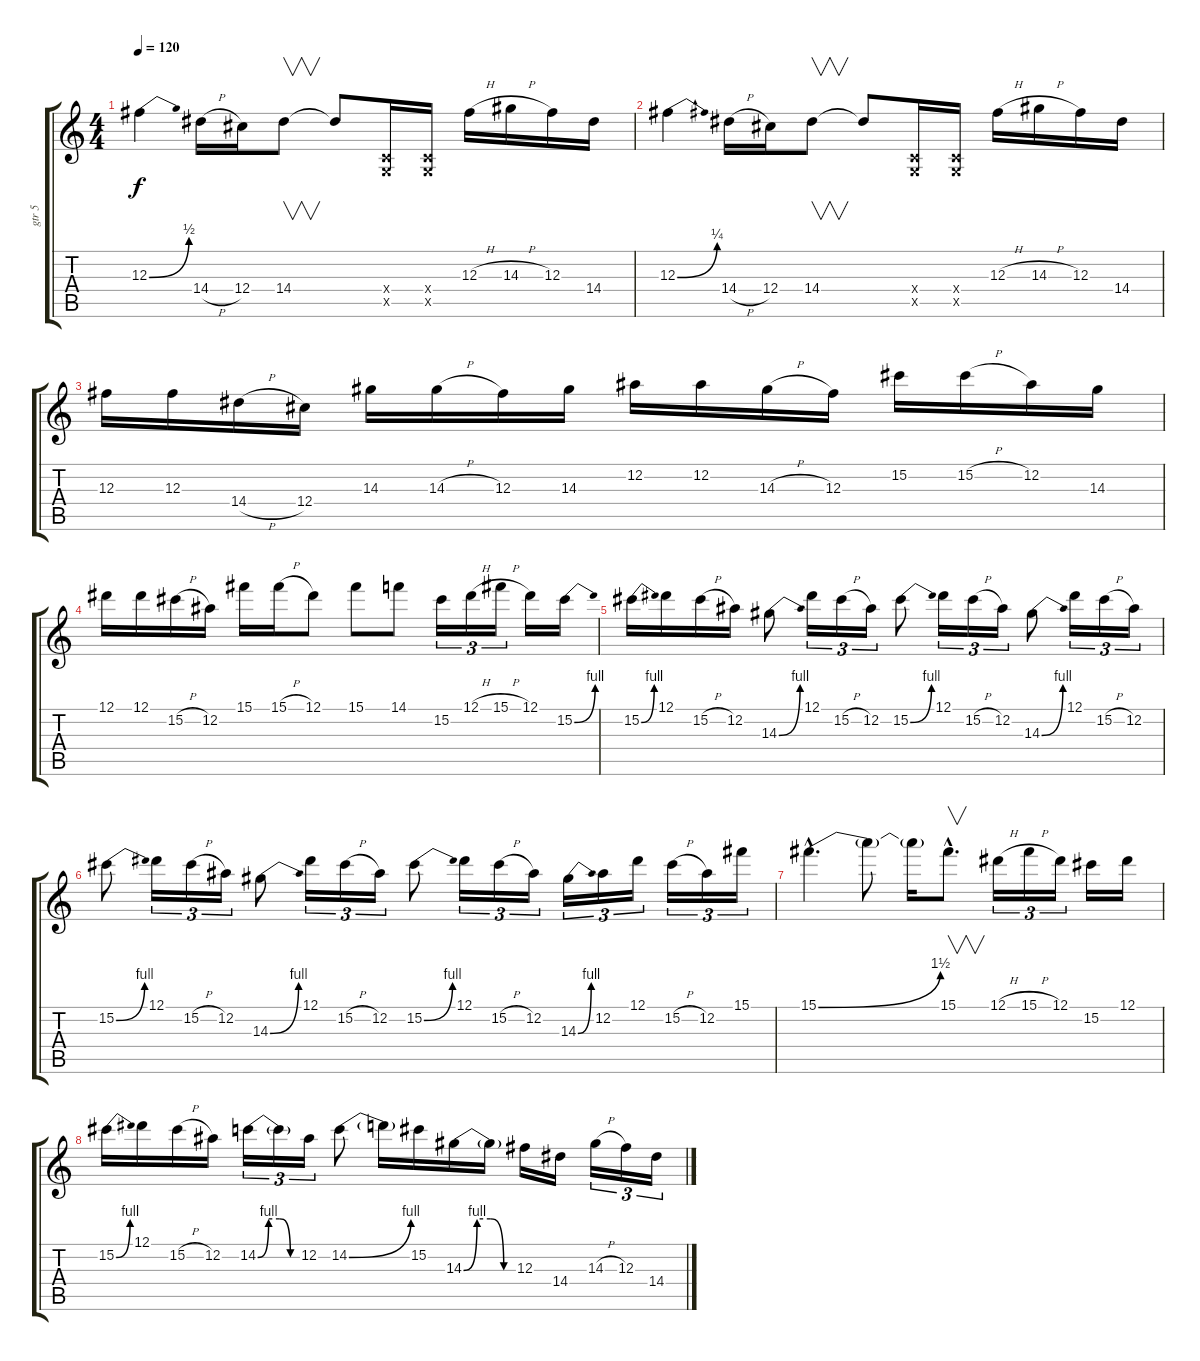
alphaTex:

\track ("gtr 5" "gtr 5") {instrument overdrivenguitar}
\staff {score tabs}
\tuning (Eb4 Bb3 Gb3 Db3 Ab2 Eb2) {hide}
\ts (4 4)
\tempo 120
\clef g2
\ks c
12.3{be (bend 0 0 60 2)}.4{dy f} 14.4{h}.16 12.4.16 14.4.8{v} 14.4{t}.8 (-1.4{x} -1.5{x}).16 (-1.4{x} -1.5{x}).16 12.3{h}.16 14.3{h}.16 12.3.16 14.4.16 |
12.3{be (bend 0 0 60 1)}.4 14.4{h}.16 12.4.16 14.4.8{v} 14.4{t}.8 (-1.4{x} -1.5{x}).16 (-1.4{x} -1.5{x}).16 12.3{h}.16 14.3{h}.16 12.3.16 14.4.16 |
12.3.16 12.3.16 14.4{h}.16 12.4.16 14.3.16 14.3{h}.16 12.3.16 14.3.16 12.2.16 12.2.16 14.3{h}.16 12.3.16 15.2.16 15.2{h}.16 12.2.16 14.3.16 |
12.1.16 12.1.16 15.2{h}.16 12.2.16 15.1.16 15.1{h}.16 12.1.8 15.1.8 14.1.8 15.2.16{tu (3 2)} 12.1{h}.16{tu (3 2)} 15.1{h}.16{tu (3 2)} 12.1.16 15.2{be (bend 0 0 60 4)}.16 |
15.2{be (bend 0 0 60 4)}.16 12.1.16 15.2{h}.16 12.2.16 14.3{be (bend 0 0 60 4)}.8 12.1.16{tu (3 2)} 15.2{h}.16{tu (3 2)} 12.2.16{tu (3 2)} 15.2{be (bend 0 0 60 4)}.8 12.1.16{tu (3 2)} 15.2{h}.16{tu (3 2)} 12.2.16{tu (3 2)} 14.3{be (bend 0 0 60 4)}.8 12.1.16{tu (3 2)} 15.2{h}.16{tu (3 2)} 12.2.16{tu (3 2)} |
15.2{be (bend 0 0 60 4)}.8 12.1.16{tu (3 2)} 15.2{h}.16{tu (3 2)} 12.2.16{tu (3 2)} 14.3{be (bend 0 0 60 4)}.8 12.1.16{tu (3 2)} 15.2{h}.16{tu (3 2)} 12.2.16{tu (3 2)} 15.2{be (bend 0 0 60 4)}.8 12.1.16{tu (3 2)} 15.2{h}.16{tu (3 2)} 12.2.16{tu (3 2)} 14.3{be (bend 0 0 60 4)}.16{tu (3 2)} 12.2.16{tu (3 2)} 12.1.16{tu (3 2)} 15.2{h}.16{tu (3 2)} 12.2.16{tu (3 2)} 15.1.16{tu (3 2)} |
15.1{be (bend 0 0 60 6) hac}.4{d} 15.1{t}.8 15.1{t}.16 15.1{hac}.8{v d} 12.1{h}.16{tu (3 2)} 15.1{h}.16{tu (3 2)} 12.1.16{tu (3 2)} 15.2.16 12.1.16 |
15.2{be (bend 0 0 60 4)}.16 12.1.16 15.2{h}.16 12.2.16 14.2{be (custom 0 0 15 4 30 4 45 0 60 0)}.16{tu (3 2)} 14.2{t}.16{tu (3 2)} 12.2.16{tu (3 2)} 14.2{be (bend 0 0 60 4)}.8 14.2{t}.16 15.2.16 14.3{be (custom 0 0 15 4 30 4 45 0 60 0)}.16 14.3{t}.16 12.3.16 14.4.16 14.3{h}.16{tu (3 2)} 12.3.16{tu (3 2)} 14.4.16{tu (3 2)}
